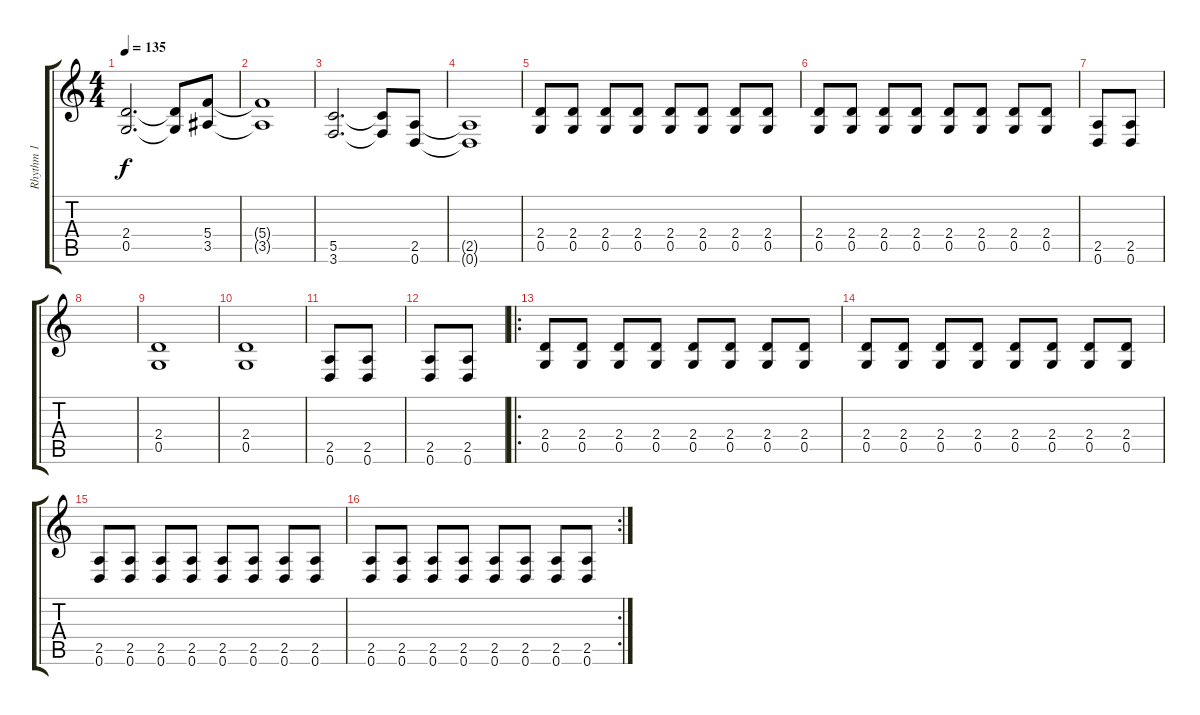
\track ("Rhythm 1" "Rhythm 1") {instrument distortionguitar}
\staff {score tabs}
\tuning (D4 A3 F3 C3 G2 D2) {hide}
\ts (4 4)
\tempo 135
\clef g2
\ks c
(2.4 0.5).2{d dy f} (2.4{t} 0.5{t}).8 (5.4 3.5).8 |
(5.4{t} 3.5{t}).1 |
(5.5 3.6).2{d} (5.5{t} 3.6{t}).8 (2.5 0.6).8 |
(2.5{t} 0.6{t}).1 |
(2.4 0.5).8 (2.4 0.5).8 (2.4 0.5).8 (2.4 0.5).8 (2.4 0.5).8 (2.4 0.5).8 (2.4 0.5).8 (2.4 0.5).8 |
(2.4 0.5).8 (2.4 0.5).8 (2.4 0.5).8 (2.4 0.5).8 (2.4 0.5).8 (2.4 0.5).8 (2.4 0.5).8 (2.4 0.5).8 |
(2.5 0.6).8 (2.5 0.6).8 |
|
(2.4 0.5).1 |
(2.4 0.5).1 |
(2.5 0.6).8 (2.5 0.6).8 |
(2.5 0.6).8 (2.5 0.6).8 |
\ro
(2.4 0.5).8 (2.4 0.5).8 (2.4 0.5).8 (2.4 0.5).8 (2.4 0.5).8 (2.4 0.5).8 (2.4 0.5).8 (2.4 0.5).8 |
(2.4 0.5).8 (2.4 0.5).8 (2.4 0.5).8 (2.4 0.5).8 (2.4 0.5).8 (2.4 0.5).8 (2.4 0.5).8 (2.4 0.5).8 |
(2.5 0.6).8 (2.5 0.6).8 (2.5 0.6).8 (2.5 0.6).8 (2.5 0.6).8 (2.5 0.6).8 (2.5 0.6).8 (2.5 0.6).8 |
\rc 2
(2.5 0.6).8 (2.5 0.6).8 (2.5 0.6).8 (2.5 0.6).8 (2.5 0.6).8 (2.5 0.6).8 (2.5 0.6).8 (2.5 0.6).8
